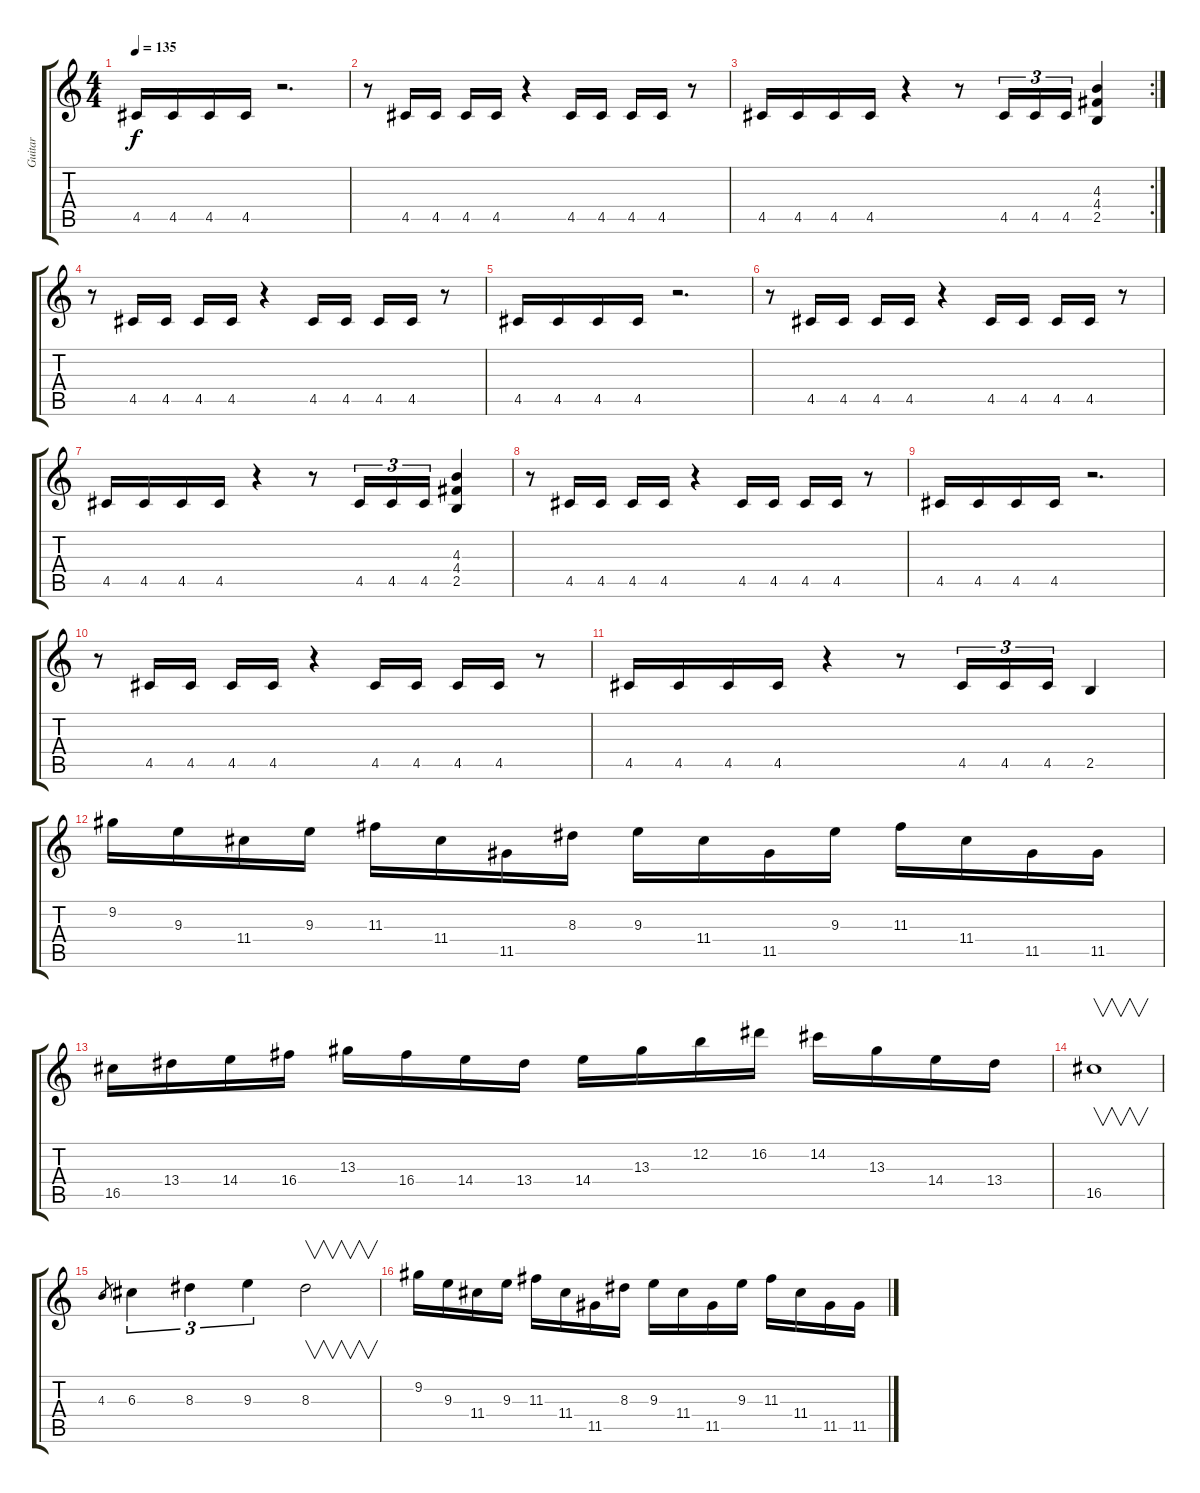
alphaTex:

\track ("Guitar" "Guitar") {instrument distortionguitar}
\staff {score tabs}
\tuning (E4 B3 G3 D3 A2 D2) {hide}
\ts (4 4)
\tempo 135
\clef g2
\ks c
4.5.16{dy f} 4.5.16 4.5.16 4.5.16 r.2{d} |
r.8 4.5.16 4.5.16 4.5.16 4.5.16 r.4 4.5.16 4.5.16 4.5.16 4.5.16 r.8 |
\rc 2
4.5.16 4.5.16 4.5.16 4.5.16 r.4 r.8 4.5.16{tu (3 2)} 4.5.16{tu (3 2)} 4.5.16{tu (3 2)} (4.3 4.4 2.5).4 |
r.8 4.5.16 4.5.16 4.5.16 4.5.16 r.4 4.5.16 4.5.16 4.5.16 4.5.16 r.8 |
4.5.16 4.5.16 4.5.16 4.5.16 r.2{d} |
r.8 4.5.16 4.5.16 4.5.16 4.5.16 r.4 4.5.16 4.5.16 4.5.16 4.5.16 r.8 |
4.5.16 4.5.16 4.5.16 4.5.16 r.4 r.8 4.5.16{tu (3 2)} 4.5.16{tu (3 2)} 4.5.16{tu (3 2)} (4.3 4.4 2.5).4 |
r.8 4.5.16 4.5.16 4.5.16 4.5.16 r.4 4.5.16 4.5.16 4.5.16 4.5.16 r.8 |
4.5.16 4.5.16 4.5.16 4.5.16 r.2{d} |
r.8 4.5.16 4.5.16 4.5.16 4.5.16 r.4 4.5.16 4.5.16 4.5.16 4.5.16 r.8 |
4.5.16 4.5.16 4.5.16 4.5.16 r.4 r.8 4.5.16{tu (3 2)} 4.5.16{tu (3 2)} 4.5.16{tu (3 2)} 2.5.4 |
9.2.16 9.3.16 11.4.16 9.3.16 11.3.16 11.4.16 11.5.16 8.3.16 9.3.16 11.4.16 11.5.16 9.3.16 11.3.16 11.4.16 11.5.16 11.5.16 |
16.5.16 13.4.16 14.4.16 16.4.16 13.3.16 16.4.16 14.4.16 13.4.16 14.4.16 13.3.16 12.2.16 16.2.16 14.2.16 13.3.16 14.4.16 13.4.16 |
16.5.1{v} |
4.3.8{gr} 6.3.4{tu (3 2)} 8.3.4{tu (3 2)} 9.3.4{tu (3 2)} 8.3.2{v} |
9.2.16 9.3.16 11.4.16 9.3.16 11.3.16 11.4.16 11.5.16 8.3.16 9.3.16 11.4.16 11.5.16 9.3.16 11.3.16 11.4.16 11.5.16 11.5.16
